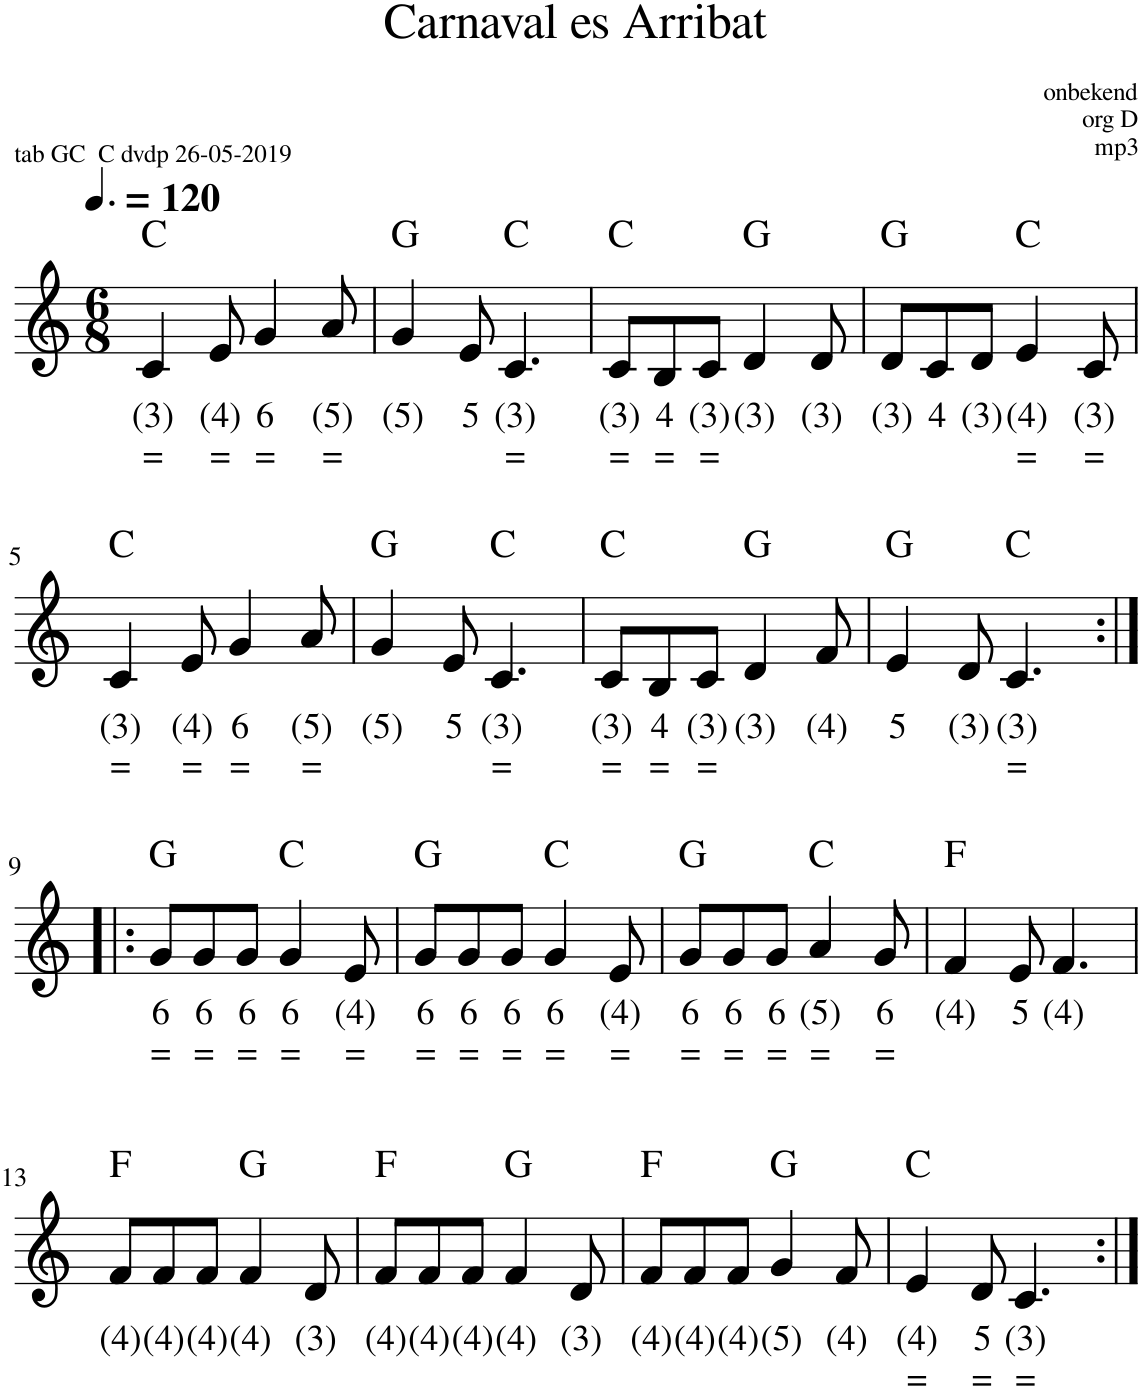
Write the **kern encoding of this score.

**kern	**text	**text	**harte
*part1	*part1	*part1	*part1
*staff1	*staff1	*staff1	*
*I"Piano	*	*	*
*I'Pno.	*	*	*
*clefG2	*	*	*
*k[]	*	*	*
*M6/8	*	*	*
*MM180	*	*	*
=1	=1	=1	=1
!	!LO:LY:b	!LO:LY:b	!
4c/	(3)	=	C:maj
!	!LO:LY:b	!LO:LY:b	!
8e/	(4)	=	.
!	!LO:LY:b	!LO:LY:b	!
4g/	6	=	.
!	!LO:LY:b	!LO:LY:b	!
8a/	(5)	=	.
=2	=2	=2	=2
!	!LO:LY:b	!	!
4g/	(5)	.	G:maj
!	!LO:LY:b	!	!
8e/	5	.	.
!	!LO:LY:b	!LO:LY:b	!
4.c/	(3)	=	C:maj
=3	=3	=3	=3
!	!LO:LY:b	!LO:LY:b	!
8c/L	(3)	=	C:maj
!	!LO:LY:b	!LO:LY:b	!
8B/	4	=	.
!	!LO:LY:b	!LO:LY:b	!
8c/J	(3)	=	.
!	!LO:LY:b	!	!
4d/	(3)	.	G:maj
!	!LO:LY:b	!	!
8d/	(3)	.	.
=4	=4	=4	=4
!	!LO:LY:b	!	!
8d/L	(3)	.	G:maj
!	!LO:LY:b	!	!
8c/	4	.	.
!	!LO:LY:b	!	!
8d/J	(3)	.	.
!	!LO:LY:b	!LO:LY:b	!
4e/	(4)	=	C:maj
!	!LO:LY:b	!LO:LY:b	!
8c/	(3)	=	.
!!LO:LB:g=z
=5	=5	=5	=5
!	!LO:LY:b	!LO:LY:b	!
4c/	(3)	=	C:maj
!	!LO:LY:b	!LO:LY:b	!
8e/	(4)	=	.
!	!LO:LY:b	!LO:LY:b	!
4g/	6	=	.
!	!LO:LY:b	!LO:LY:b	!
8a/	(5)	=	.
=6	=6	=6	=6
!	!LO:LY:b	!	!
4g/	(5)	.	G:maj
!	!LO:LY:b	!	!
8e/	5	.	.
!	!LO:LY:b	!LO:LY:b	!
4.c/	(3)	=	C:maj
=7	=7	=7	=7
!	!LO:LY:b	!LO:LY:b	!
8c/L	(3)	=	C:maj
!	!LO:LY:b	!LO:LY:b	!
8B/	4	=	.
!	!LO:LY:b	!LO:LY:b	!
8c/J	(3)	=	.
!	!LO:LY:b	!	!
4d/	(3)	.	G:maj
!	!LO:LY:b	!	!
8f/	(4)	.	.
=8	=8	=8	=8
!	!LO:LY:b	!	!
4e/	5	.	G:maj
!	!LO:LY:b	!	!
8d/	(3)	.	.
!	!LO:LY:b	!LO:LY:b	!
4.c/	(3)	=	C:maj
!!LO:LB:g=z
=9:|!|:	=9:|!|:	=9:|!|:	=9:|!|:
!	!LO:LY:b	!LO:LY:b	!
8g/L	6	=	G:maj
!	!LO:LY:b	!LO:LY:b	!
8g/	6	=	.
!	!LO:LY:b	!LO:LY:b	!
8g/J	6	=	.
!	!LO:LY:b	!LO:LY:b	!
4g/	6	=	C:maj
!	!LO:LY:b	!LO:LY:b	!
8e/	(4)	=	.
=10	=10	=10	=10
!	!LO:LY:b	!LO:LY:b	!
8g/L	6	=	G:maj
!	!LO:LY:b	!LO:LY:b	!
8g/	6	=	.
!	!LO:LY:b	!LO:LY:b	!
8g/J	6	=	.
!	!LO:LY:b	!LO:LY:b	!
4g/	6	=	C:maj
!	!LO:LY:b	!LO:LY:b	!
8e/	(4)	=	.
=11	=11	=11	=11
!	!LO:LY:b	!LO:LY:b	!
8g/L	6	=	G:maj
!	!LO:LY:b	!LO:LY:b	!
8g/	6	=	.
!	!LO:LY:b	!LO:LY:b	!
8g/J	6	=	.
!	!LO:LY:b	!LO:LY:b	!
4a/	(5)	=	C:maj
!	!LO:LY:b	!LO:LY:b	!
8g/	6	=	.
=12	=12	=12	=12
!	!LO:LY:b	!	!
4f/	(4)	.	F:maj
!	!LO:LY:b	!	!
8e/	5	.	.
!	!LO:LY:b	!	!
4.f/	(4)	.	.
!!LO:LB:g=z
=13	=13	=13	=13
!	!LO:LY:b	!	!
8f/L	(4)	.	F:maj
!	!LO:LY:b	!	!
8f/	(4)	.	.
!	!LO:LY:b	!	!
8f/J	(4)	.	.
!	!LO:LY:b	!	!
4f/	(4)	.	G:maj
!	!LO:LY:b	!	!
8d/	(3)	.	.
=14	=14	=14	=14
!	!LO:LY:b	!	!
8f/L	(4)	.	F:maj
!	!LO:LY:b	!	!
8f/	(4)	.	.
!	!LO:LY:b	!	!
8f/J	(4)	.	.
!	!LO:LY:b	!	!
4f/	(4)	.	G:maj
!	!LO:LY:b	!	!
8d/	(3)	.	.
=15	=15	=15	=15
!	!LO:LY:b	!	!
8f/L	(4)	.	F:maj
!	!LO:LY:b	!	!
8f/	(4)	.	.
!	!LO:LY:b	!	!
8f/J	(4)	.	.
!	!LO:LY:b	!	!
4g/	(5)	.	G:maj
!	!LO:LY:b	!	!
8f/	(4)	.	.
=16	=16	=16	=16
!	!LO:LY:b	!LO:LY:b	!
4e/	(4)	=	C:maj
!	!LO:LY:b	!LO:LY:b	!
8d/	5	=	.
!	!LO:LY:b	!LO:LY:b	!
4.c/	(3)	=	.
=:|!	=:|!	=:|!	=:|!
*-	*-	*-	*-
